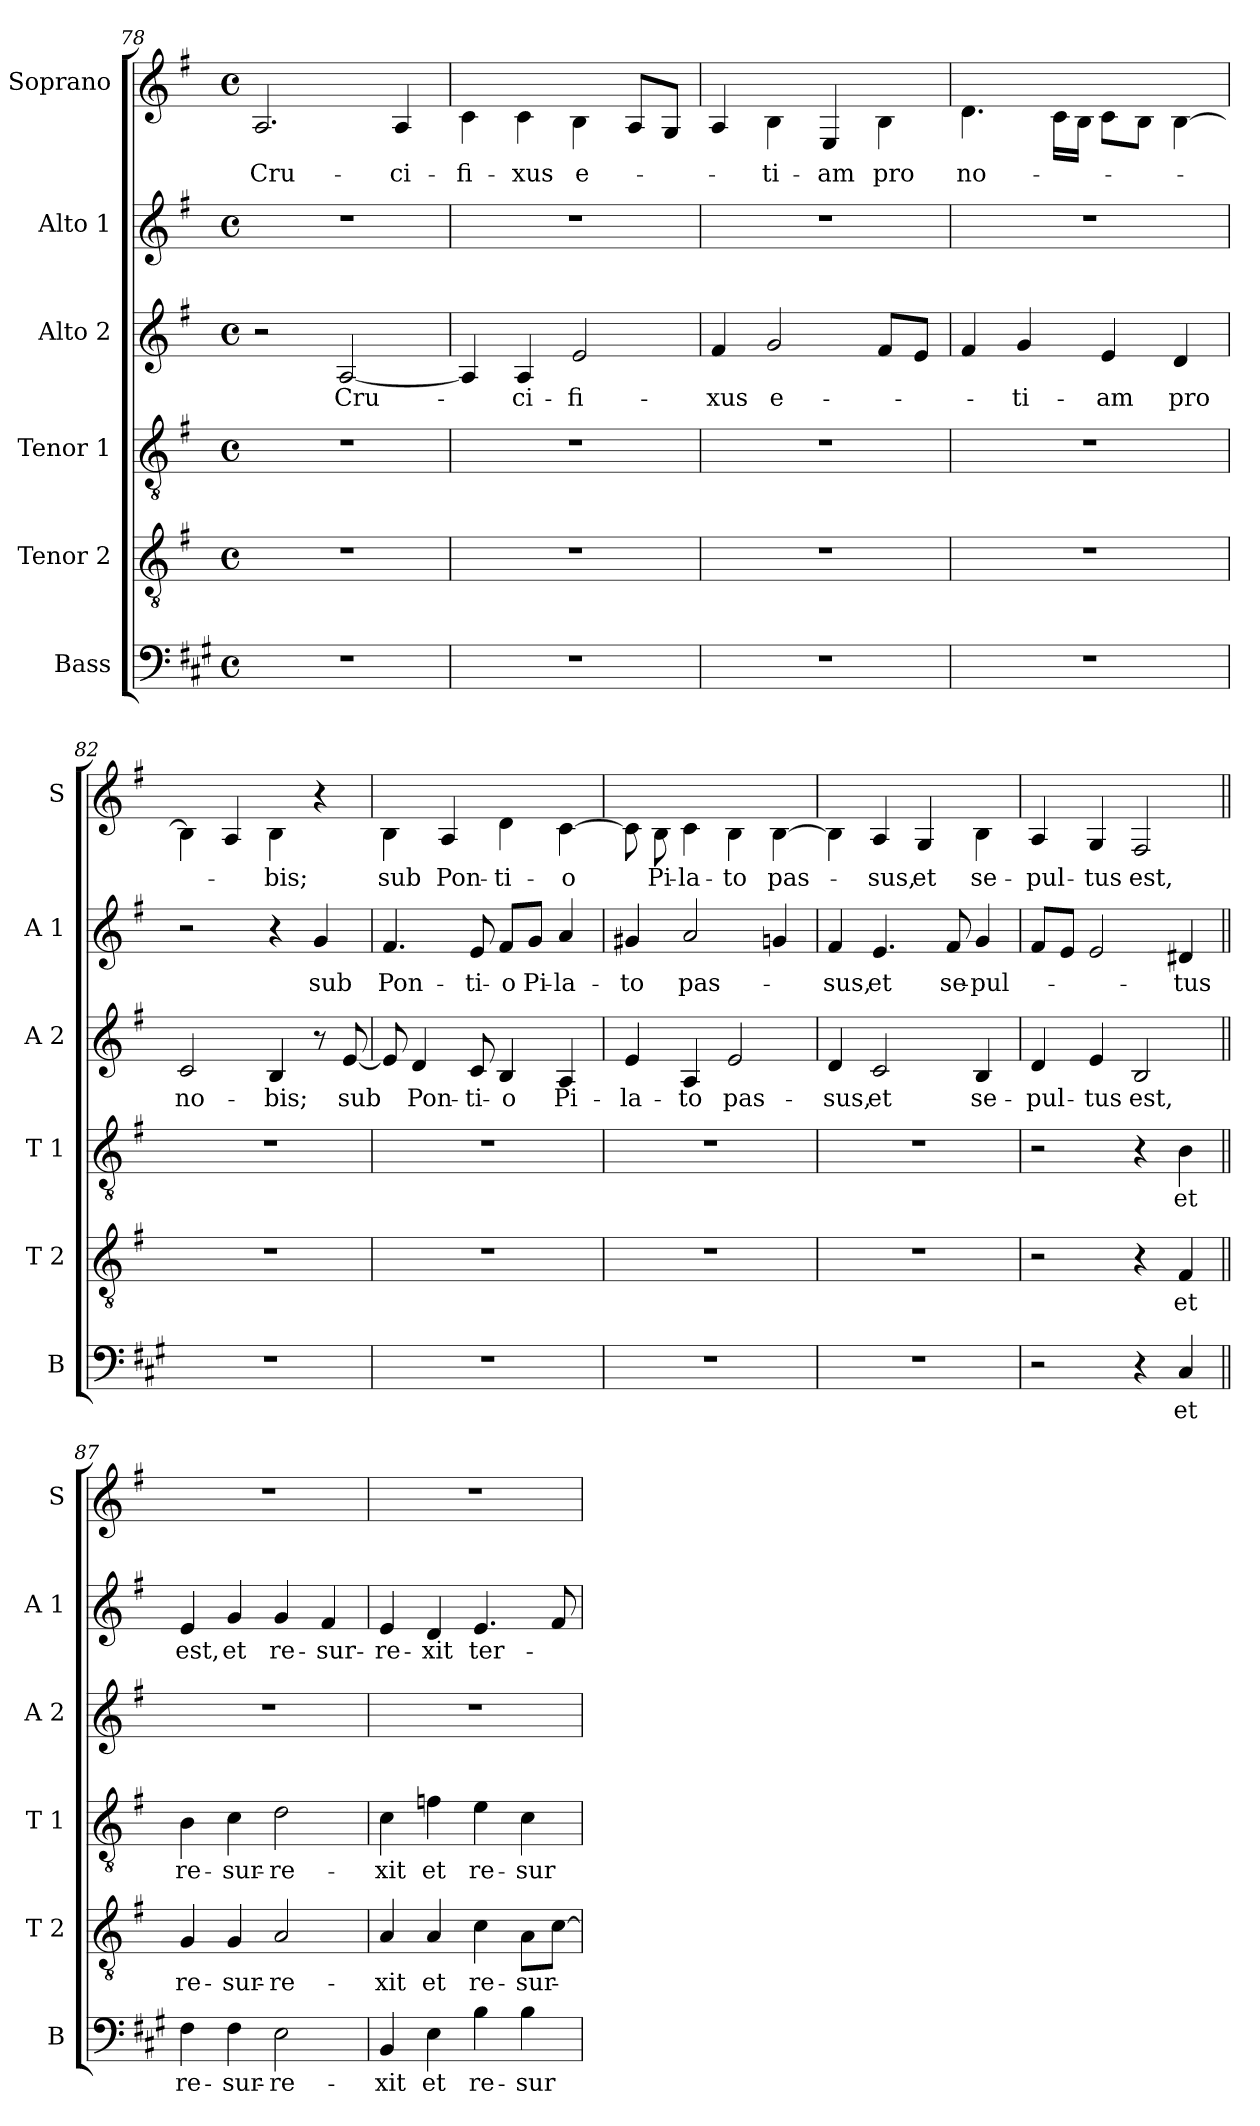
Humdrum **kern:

**kern	**text	**kern	**text	**kern	**text	**kern	**text	**kern	**text	**kern	**text
*part6	*part6	*part5	*part5	*part4	*part4	*part3	*part3	*part2	*part2	*part1	*part1
*staff6	*staff6	*staff5	*staff5	*staff4	*staff4	*staff3	*staff3	*staff2	*staff2	*staff1	*staff1
*I"Bass	*	*I"Tenor 2	*	*I"Tenor 1	*	*I"Alto 2	*	*I"Alto 1	*	*I"Soprano	*
*I'B	*	*I'T 2	*	*I'T 1	*	*I'A 2	*	*I'A 1	*	*I'S	*
*clefF4	*	*clefGv2	*	*clefGv2	*	*clefG2	*	*clefG2	*	*clefG2	*
*ITrd1c2	*	*	*	*	*	*	*	*	*	*ITrd-7c-12	*
*k[f#]	*	*k[f#]	*	*k[f#]	*	*k[f#]	*	*k[f#]	*	*k[f#]	*
*G:	*	*G:	*	*G:	*	*G:	*	*G:	*	*G:	*
*M4/4	*	*M4/4	*	*M4/4	*	*M4/4	*	*M4/4	*	*M4/4	*
*met(c)	*	*met(c)	*	*met(c)	*	*met(c)	*	*met(c)	*	*met(c)	*
=78	=78	=78	=78	=78	=78	=78	=78	=78	=78	=78	=78
1r	.	1r	.	1r	.	2r	.	1r	.	2.a/	Cru-
.	.	.	.	.	.	[2A/	Cru-	.	.	.	.
.	.	.	.	.	.	.	.	.	.	4a/	-ci-
!!LO:PB:g=z
=79	=79	=79	=79	=79	=79	=79	=79	=79	=79	=79	=79
1r	.	1r	.	1r	.	4A/]	.	1r	.	4cc\	-fi-
.	.	.	.	.	.	4A/	-ci-	.	.	4cc\	-xus
.	.	.	.	.	.	2e/	-fi-	.	.	4b\	e-
.	.	.	.	.	.	.	.	.	.	8a/L	.
.	.	.	.	.	.	.	.	.	.	8g/J	.
=80	=80	=80	=80	=80	=80	=80	=80	=80	=80	=80	=80
1r	.	1r	.	1r	.	4f#/	-xus	1r	.	4a/	.
.	.	.	.	.	.	2g/	e-	.	.	4b\	-ti-
.	.	.	.	.	.	.	.	.	.	4e/	-am
.	.	.	.	.	.	8f#/L	.	.	.	4b\	pro
.	.	.	.	.	.	8e/J	.	.	.	.	.
=81	=81	=81	=81	=81	=81	=81	=81	=81	=81	=81	=81
1r	.	1r	.	1r	.	4f#/	.	1r	.	4.dd\	no-
.	.	.	.	.	.	4g/	-ti-	.	.	.	.
.	.	.	.	.	.	.	.	.	.	16cc\LL	.
.	.	.	.	.	.	.	.	.	.	16b\JJ	.
.	.	.	.	.	.	4e/	-am	.	.	8cc\L	.
.	.	.	.	.	.	.	.	.	.	8b\J	.
.	.	.	.	.	.	4d/	pro	.	.	[4b\	.
=82	=82	=82	=82	=82	=82	=82	=82	=82	=82	=82	=82
1r	.	1r	.	1r	.	2c/	no-	2r	.	4b\]	.
.	.	.	.	.	.	.	.	.	.	4a/	.
.	.	.	.	.	.	4B/	-bis;	4r	.	4b\	-bis;
.	.	.	.	.	.	8r	.	4g/	sub	4r	.
.	.	.	.	.	.	[8e/	sub	.	.	.	.
=83	=83	=83	=83	=83	=83	=83	=83	=83	=83	=83	=83
1r	.	1r	.	1r	.	8e/]	.	4.f#/	Pon-	4b\	sub
.	.	.	.	.	.	4d/	Pon-	.	.	.	.
.	.	.	.	.	.	.	.	.	.	4a/	Pon-
.	.	.	.	.	.	8c/	-ti-	8e/	-ti-	.	.
.	.	.	.	.	.	4B/	-o	8f#/L	-o	4dd\	-ti-
.	.	.	.	.	.	.	.	8g/J	Pi-	.	.
.	.	.	.	.	.	4A/	Pi-	4a/	-la-	[4cc\	-o
=84	=84	=84	=84	=84	=84	=84	=84	=84	=84	=84	=84
1r	.	1r	.	1r	.	4e/	-la-	4g#X/	-to	8cc\]	.
.	.	.	.	.	.	.	.	.	.	8b\	Pi-
.	.	.	.	.	.	4A/	-to	2a/	pas-	4cc\	-la-
.	.	.	.	.	.	2e/	pas-	.	.	4b\	-to
.	.	.	.	.	.	.	.	4gn/	.	[4b\	pas-
!!LO:LB:g=z
=85	=85	=85	=85	=85	=85	=85	=85	=85	=85	=85	=85
1r	.	1r	.	1r	.	4d/	-sus,	4f#/	-sus,	4b\]	.
.	.	.	.	.	.	2c/	et	4.e/	et	4a/	-sus,
.	.	.	.	.	.	.	.	.	.	4g/	et
.	.	.	.	.	.	.	.	8f#/	se-	.	.
.	.	.	.	.	.	4B/	se-	4g/	-pul-	4b\	se-
=86	=86	=86	=86	=86	=86	=86	=86	=86	=86	=86	=86
2r	.	2r	.	2r	.	4d/	-pul-	8f#/L	.	4a/	-pul-
.	.	.	.	.	.	.	.	8e/J	.	.	.
.	.	.	.	.	.	4e/	-tus	2e/	.	4g/	-tus
4r	.	4r	.	4r	.	2B/	est,	.	.	2f#/	est,
4BB/	et	4F#/	et	4B\	et	.	.	4d#X/	-tus	.	.
=87||	=87||	=87||	=87||	=87||	=87||	=87||	=87||	=87||	=87||	=87||	=87||
4E\	re-	4G/	re-	4B\	re-	1r	.	4e/	est,	1r	.
4E\	-sur-	4G/	-sur-	4c\	-sur-	.	.	4g/	et	.	.
2D\	-re-	2A/	-re-	2d\	-re-	.	.	4g/	re-	.	.
.	.	.	.	.	.	.	.	4f#/	-sur-	.	.
=88	=88	=88	=88	=88	=88	=88	=88	=88	=88	=88	=88
4AA/	-xit	4A/	-xit	4c\	-xit	1r	.	4e/	-re-	1r	.
4D\	et	4A/	et	4fn\	et	.	.	4d/	-xit	.	.
4A\	re-	4c\	re-	4e\	re-	.	.	4.e/	ter-	.	.
4A\	-sur-	8A\L	-sur-	4c\	-sur-	.	.	.	.	.	.
.	.	[8c\J	.	.	.	.	.	8f#/	.	.	.
=	=	=	=	=	=	=	=	=	=	=	=
*-	*-	*-	*-	*-	*-	*-	*-	*-	*-	*-	*-
